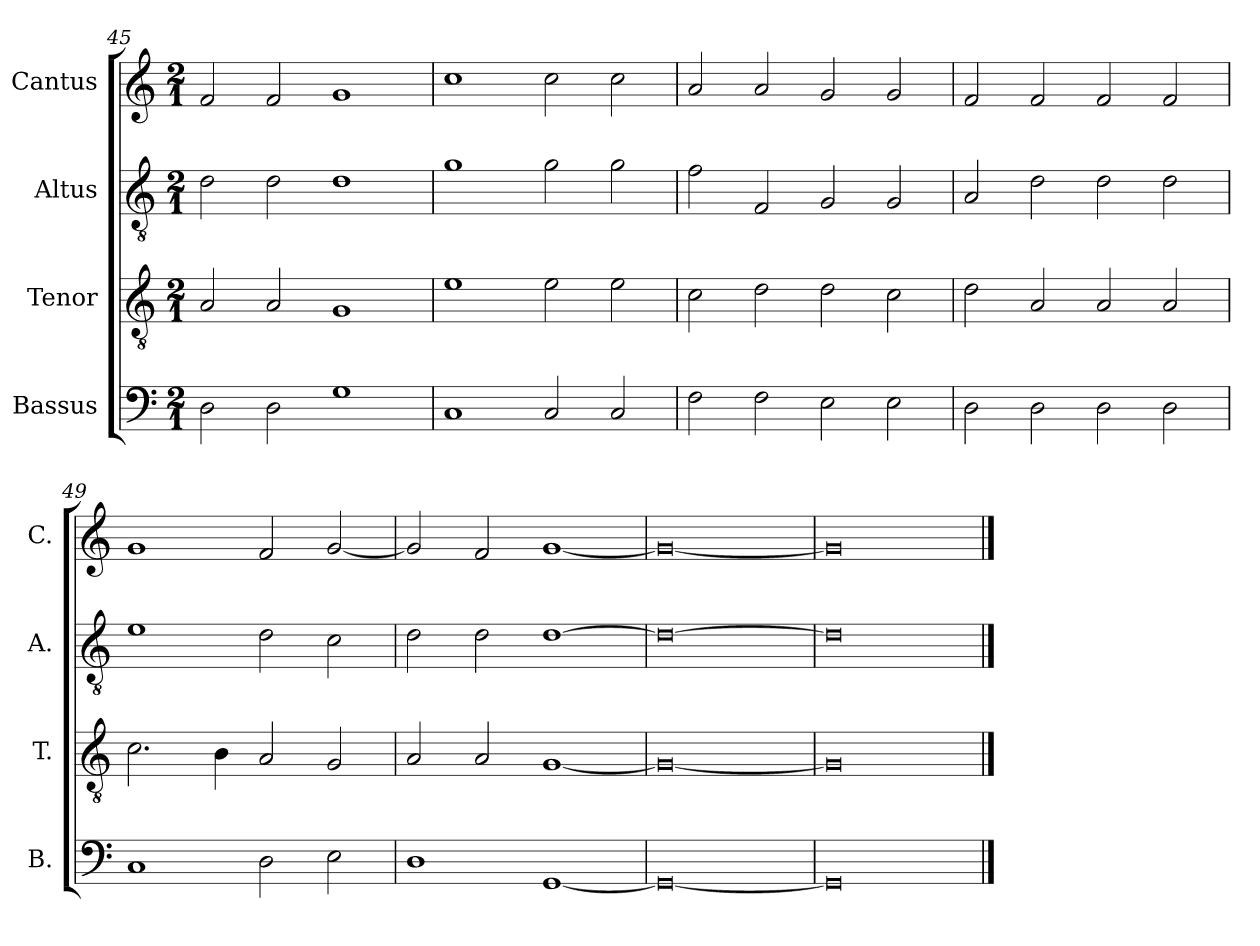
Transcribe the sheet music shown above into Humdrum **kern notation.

**kern	**kern	**kern	**kern
*part4	*part3	*part2	*part1
*staff4	*staff3	*staff2	*staff1
*I"Bassus	*I"Tenor	*I"Altus	*I"Cantus
*I'B.	*I'T.	*I'A.	*I'C.
*clefF4	*clefGv2	*clefGv2	*clefG2
*k[]	*k[]	*k[]	*k[]
*M2/1	*M2/1	*M2/1	*M2/1
=45	=45	=45	=45
2D\	2A/	2d\	2f/
2D\	2A/	2d\	2f/
1G	1G	1d	1g
=46	=46	=46	=46
1C	1e	1g	1cc
2C/	2e\	2g\	2cc\
2C/	2e\	2g\	2cc\
=47	=47	=47	=47
2F\	2c\	2f\	2a/
2F\	2d\	2F/	2a/
2E\	2d\	2G/	2g/
2E\	2c\	2G/	2g/
=48	=48	=48	=48
2D\	2d\	2A/	2f/
2D\	2A/	2d\	2f/
2D\	2A/	2d\	2f/
2D\	2A/	2d\	2f/
=49	=49	=49	=49
1C	2.c\	1e	1g
.	4B\	.	.
2D\	2A/	2d\	2f/
2E\	2G/	2c\	[2g/
=50	=50	=50	=50
1D	2A/	2d\	2g/]
.	2A/	2d\	2f/
[1GG	[1G	[1d	[1g
=51	=51	=51	=51
0GG_	0G_	0d_	0g_
=52	=52	=52	=52
0GG]	0G]	0d]	0g]
==	==	==	==
*-	*-	*-	*-
